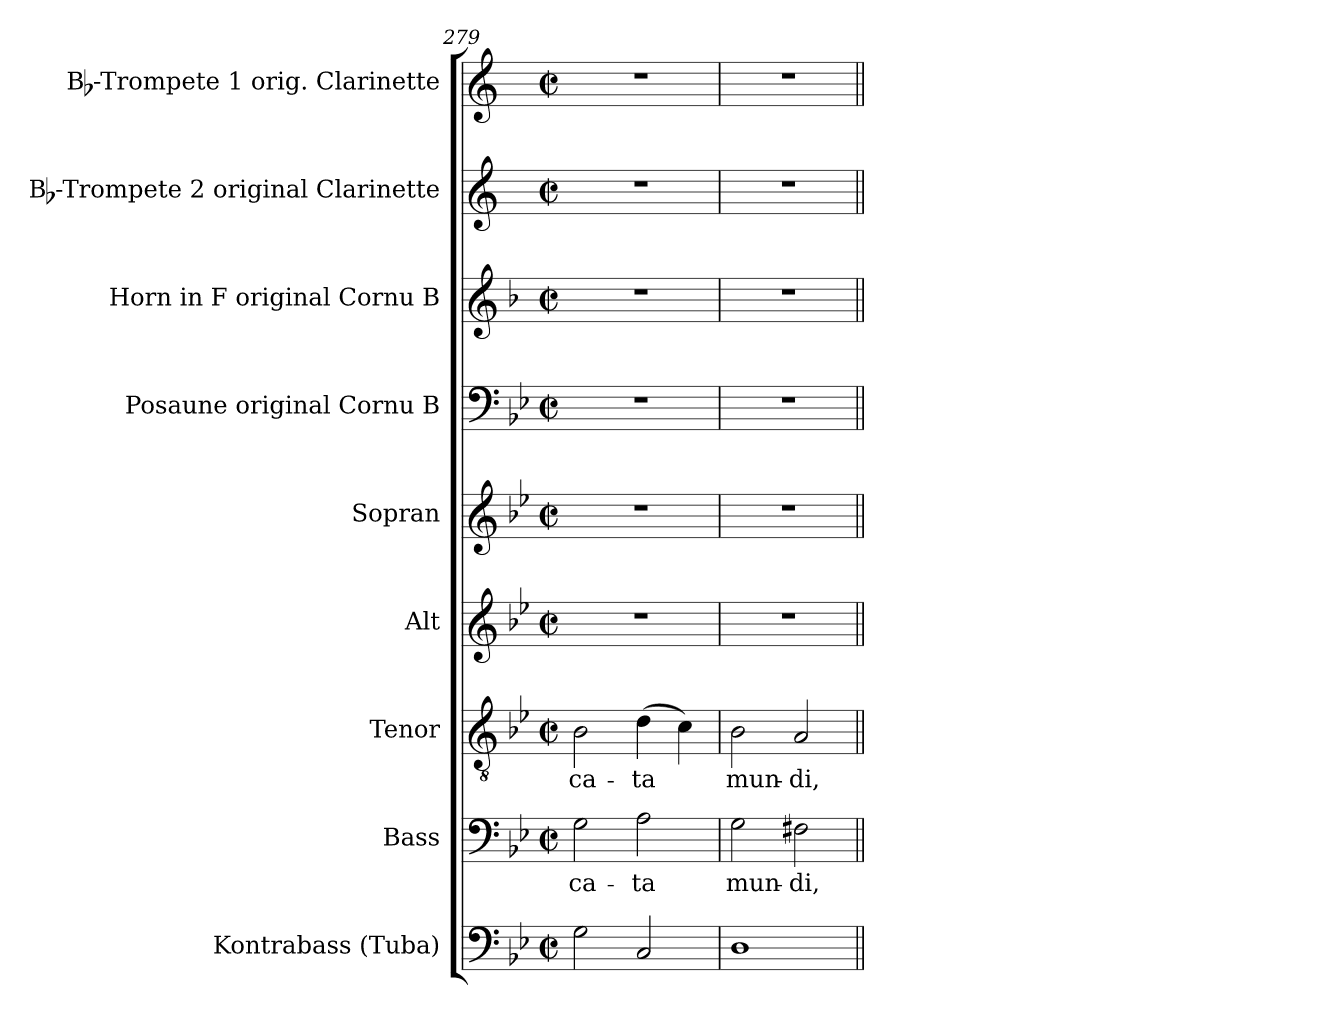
**kern	**kern	**text	**kern	**text	**kern	**kern	**kern	**kern	**kern	**kern
*part9	*part8	*part8	*part7	*part7	*part6	*part5	*part4	*part3	*part2	*part1
*staff9	*staff8	*staff8	*staff7	*staff7	*staff6	*staff5	*staff4	*staff3	*staff2	*staff1
*I"Kontrabass (Tuba)	*I"Bass	*	*I"Tenor	*	*I"Alt	*I"Sopran	*I"Posaune original Cornu B	*I"Horn in F original Cornu B	*I"Bb-Trompete 2 original Clarinette	*I"Bb-Trompete 1 orig. Clarinette
*I'Kb.	*I'B.	*	*I'T.	*	*I'A.	*I'S.	*I'Pos.	*I'Hrn.	*I'Bb Trp. 2	*I'Bb Trp. 1
*clefF4	*clefF4	*	*clefGv2	*	*clefG2	*clefG2	*clefF4	*clefG2	*clefG2	*clefG2
*ITrd7c12	*	*	*	*	*	*	*	*ITrd4c7	*ITrd1c2	*ITrd1c2
*k[b-e-]	*k[b-e-]	*	*k[b-e-]	*	*k[b-e-]	*k[b-e-]	*k[b-e-]	*k[b-e-]	*k[b-e-]	*k[b-e-]
*B-:	*B-:	*	*B-:	*	*B-:	*B-:	*B-:	*B-:	*B-:	*B-:
*M2/2	*M2/2	*	*M2/2	*	*M2/2	*M2/2	*M2/2	*M2/2	*M2/2	*M2/2
*met(c|)	*met(c|)	*	*met(c|)	*	*met(c|)	*met(c|)	*met(c|)	*met(c|)	*met(c|)	*met(c|)
=279	=279	=279	=279	=279	=279	=279	=279	=279	=279	=279
!	!	!LO:LY:b	!	!LO:LY:b	!	!	!	!	!	!
2GG\	2G\	-ca-	2B-\	-ca-	1r	1r	1r	1r	1r	1r
!	!	!LO:LY:b	!	!LO:LY:b	!	!	!	!	!	!
2CC/	2A\	-ta	(>4d\	-ta	.	.	.	.	.	.
.	.	.	4c\)	.	.	.	.	.	.	.
=280	=280	=280	=280	=280	=280	=280	=280	=280	=280	=280
!	!	!LO:LY:b	!	!LO:LY:b	!	!	!	!	!	!
1DD	2G\	mun-	2B-\	mun-	1r	1r	1r	1r	1r	1r
!	!	!LO:LY:b	!	!LO:LY:b	!	!	!	!	!	!
.	2F#X\	-di,	2A/	-di,	.	.	.	.	.	.
=||	=||	=||	=||	=||	=||	=||	=||	=||	=||	=||
*-	*-	*-	*-	*-	*-	*-	*-	*-	*-	*-
